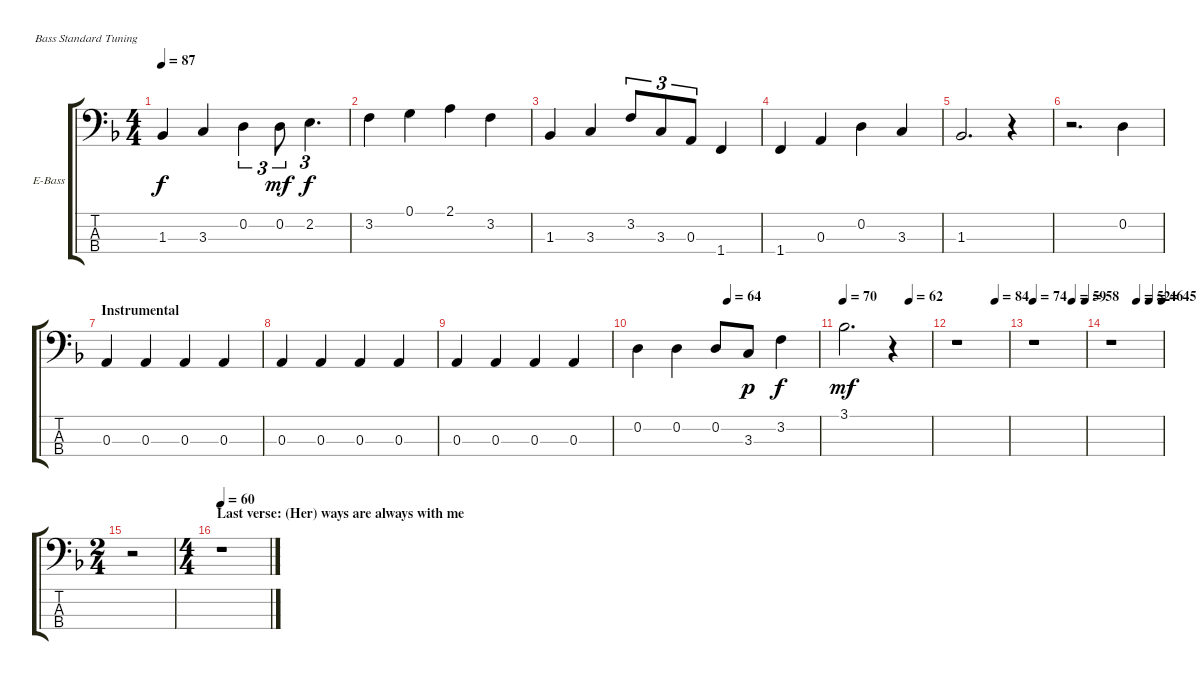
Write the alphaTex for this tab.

\bracketExtendMode groupsimilarinstruments
\firstSystemTrackNameOrientation horizontal
\otherSystemsTrackNameOrientation horizontal
\track ("Bass" "E-Bass") {instrument electricbassfinger}
\staff {score tabs}
\tuning (G2 D2 A1 E1)
\ts (4 4)
\tempo 87
\clef f4
\ks dminor
1.3.4{dy f} 3.3.4 0.2.4{tu (3 2)} 0.2.8{tu (3 2) dy mf} 2.2.4{d tu (3 2) dy f} |
3.2.4 0.1.4 2.1.4 3.2.4 |
1.3.4 3.3.4 3.2.8{tu (3 2)} 3.3.8{tu (3 2)} 0.3.8{tu (3 2)} 1.4.4 |
1.4.4 0.3.4 0.2.4 3.3.4 |
1.3.2{d} r.4 |
r.2{d} 0.2.4 |
\section ("" "Instrumental")
0.3.4 0.3.4 0.3.4 0.3.4 |
0.3.4 0.3.4 0.3.4 0.3.4 |
0.3.4 0.3.4 0.3.4 0.3.4 |
\tempo (64 0.5)
0.2.4 0.2.4 0.2.8 3.3.8{dy p} 3.2.4{dy f} |
\tempo 70
\tempo (62 0.75)
3.1.2{d dy mf} r.4 |
\tempo (84 0.75)
r.1 |
\tempo 74
\tempo (59 0.75)
\tempo (58 1)
r.1 |
\tempo (52 0.50625)
\tempo (46 0.75)
\tempo (45 1)
r.1 |
\ts (2 4)
r.2 |
\ts (4 4)
\section ("" "Last verse: (Her) ways are always with me")
\tempo 60
r.1
